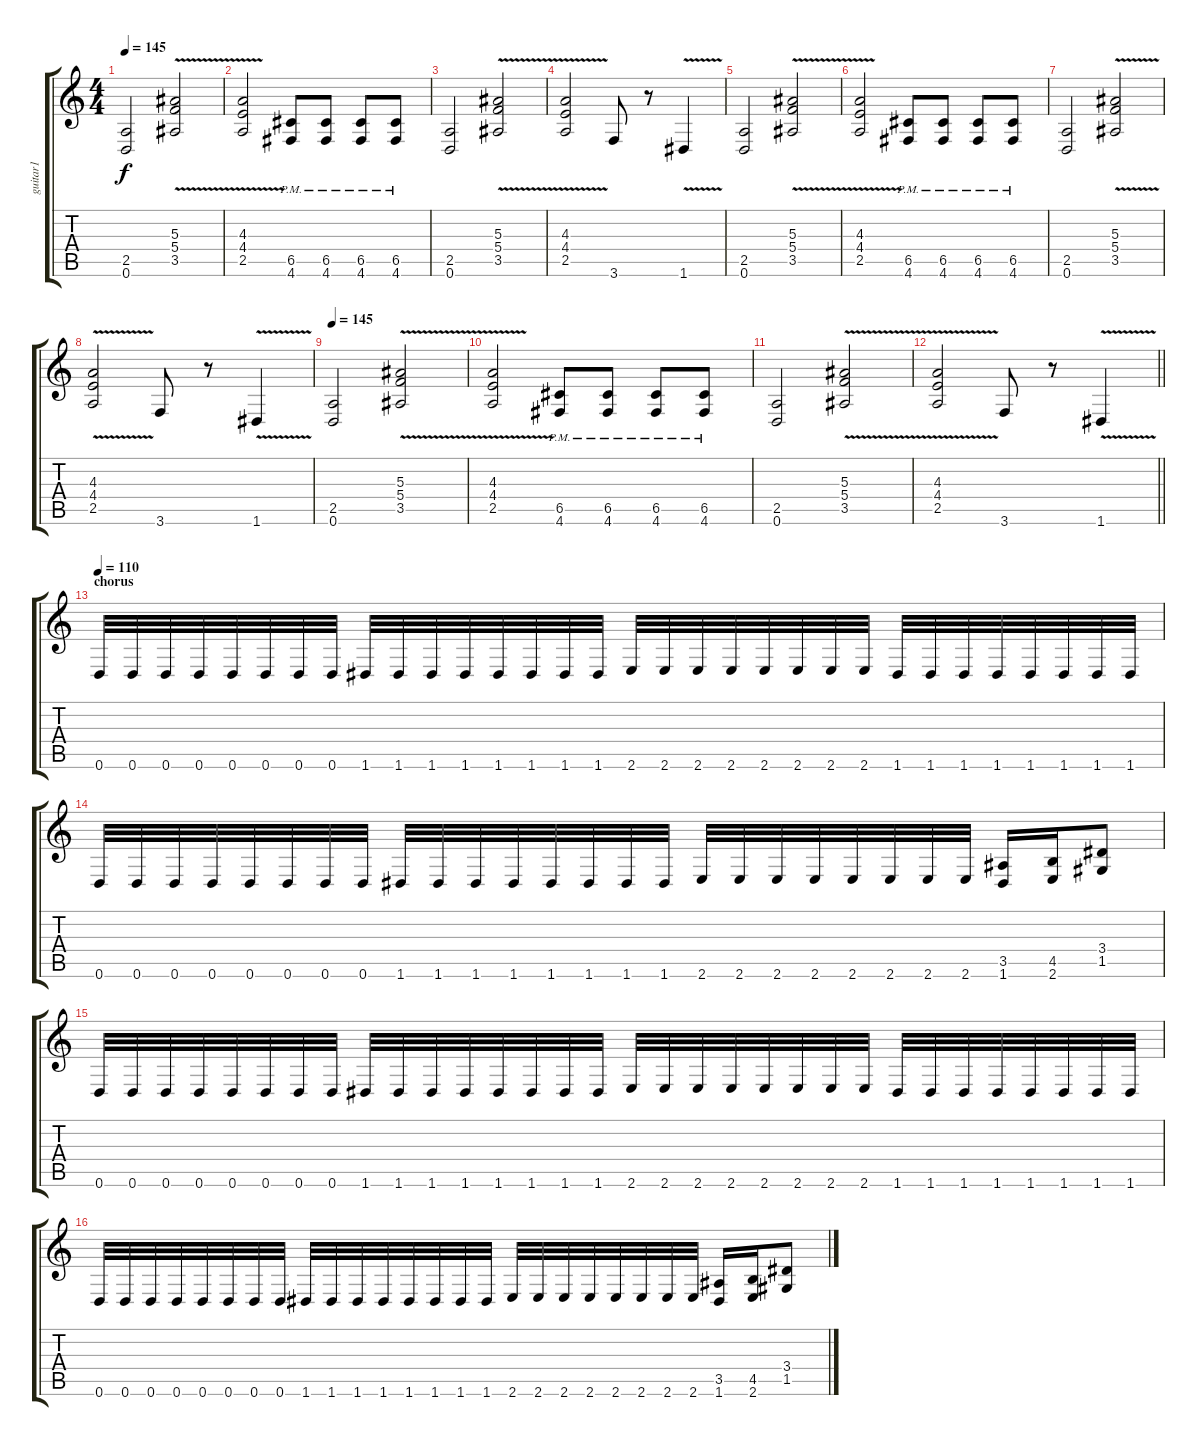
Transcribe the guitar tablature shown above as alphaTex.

\track ("guitar1" "guitar1") {instrument distortionguitar}
\staff {score tabs}
\tuning (D4 A3 F3 C3 G2 D2) {hide}
\ts (4 4)
\tempo 145
\clef g2
\ks c
(2.5 0.6).2{dy f} (5.3{v} 5.4{v} 3.5).2 |
(4.3{v} 4.4{v} 2.5).2 (6.5{pm} 4.6{pm}).8 (6.5{pm} 4.6{pm}).8 (6.5{pm} 4.6{pm}).8 (6.5{pm} 4.6{pm}).8 |
(2.5 0.6).2 (5.3{v} 5.4{v} 3.5).2 |
(4.3{v} 4.4{v} 2.5).2 3.6.8 r.8 1.6{v}.4 |
(2.5 0.6).2 (5.3{v} 5.4{v} 3.5).2 |
(4.3{v} 4.4{v} 2.5).2 (6.5{pm} 4.6{pm}).8 (6.5{pm} 4.6{pm}).8 (6.5{pm} 4.6{pm}).8 (6.5{pm} 4.6{pm}).8 |
(2.5 0.6).2 (5.3{v} 5.4{v} 3.5).2 |
(4.3{v} 4.4{v} 2.5).2 3.6.8 r.8 1.6{v}.4 |
\tempo 145
(2.5 0.6).2 (5.3{v} 5.4{v} 3.5).2 |
(4.3{v} 4.4{v} 2.5).2 (6.5{pm} 4.6{pm}).8 (6.5{pm} 4.6{pm}).8 (6.5{pm} 4.6{pm}).8 (6.5{pm} 4.6{pm}).8 |
(2.5 0.6).2 (5.3{v} 5.4{v} 3.5).2 |
\barLineRight lightlight
(4.3{v} 4.4{v} 2.5).2 3.6.8 r.8 1.6{v}.4 |
\section ("" "chorus")
\tempo 110
0.6.32 0.6.32 0.6.32 0.6.32 0.6.32 0.6.32 0.6.32 0.6.32 1.6.32 1.6.32 1.6.32 1.6.32 1.6.32 1.6.32 1.6.32 1.6.32 2.6.32 2.6.32 2.6.32 2.6.32 2.6.32 2.6.32 2.6.32 2.6.32 1.6.32 1.6.32 1.6.32 1.6.32 1.6.32 1.6.32 1.6.32 1.6.32 |
0.6.32 0.6.32 0.6.32 0.6.32 0.6.32 0.6.32 0.6.32 0.6.32 1.6.32 1.6.32 1.6.32 1.6.32 1.6.32 1.6.32 1.6.32 1.6.32 2.6.32 2.6.32 2.6.32 2.6.32 2.6.32 2.6.32 2.6.32 2.6.32 (3.5 1.6).16 (4.5 2.6).16 (3.4 1.5).8 |
0.6.32 0.6.32 0.6.32 0.6.32 0.6.32 0.6.32 0.6.32 0.6.32 1.6.32 1.6.32 1.6.32 1.6.32 1.6.32 1.6.32 1.6.32 1.6.32 2.6.32 2.6.32 2.6.32 2.6.32 2.6.32 2.6.32 2.6.32 2.6.32 1.6.32 1.6.32 1.6.32 1.6.32 1.6.32 1.6.32 1.6.32 1.6.32 |
0.6.32 0.6.32 0.6.32 0.6.32 0.6.32 0.6.32 0.6.32 0.6.32 1.6.32 1.6.32 1.6.32 1.6.32 1.6.32 1.6.32 1.6.32 1.6.32 2.6.32 2.6.32 2.6.32 2.6.32 2.6.32 2.6.32 2.6.32 2.6.32 (3.5 1.6).16 (4.5 2.6).16 (3.4 1.5).8
